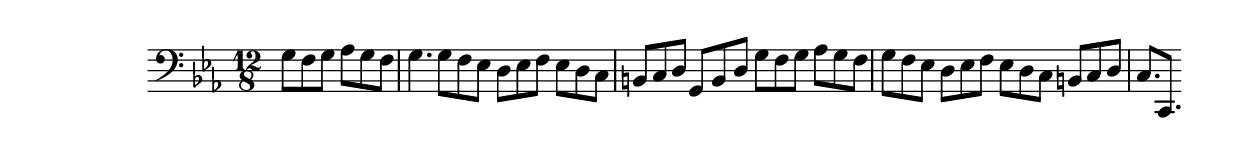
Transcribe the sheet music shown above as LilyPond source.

\version "2.14.0"
%{\header {
  title = "Gavotte II from cello suite # 5"
  composer = "J.S. Bach"
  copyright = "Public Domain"
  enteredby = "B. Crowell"
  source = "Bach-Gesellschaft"
}%}
\score{{\key c \minor
\time 12/8
%{\tempo 4=110
%}\clef bass
\relative g {
  \partial 8*6
  g8 f g as g f | g4.  g8 f es  d es f  es d c  |  b c d  g, b d  g f g  as g f  |  g f es  d es f  es d c  b c d  | c8. c,8.
  \bar ":|"
}
}}